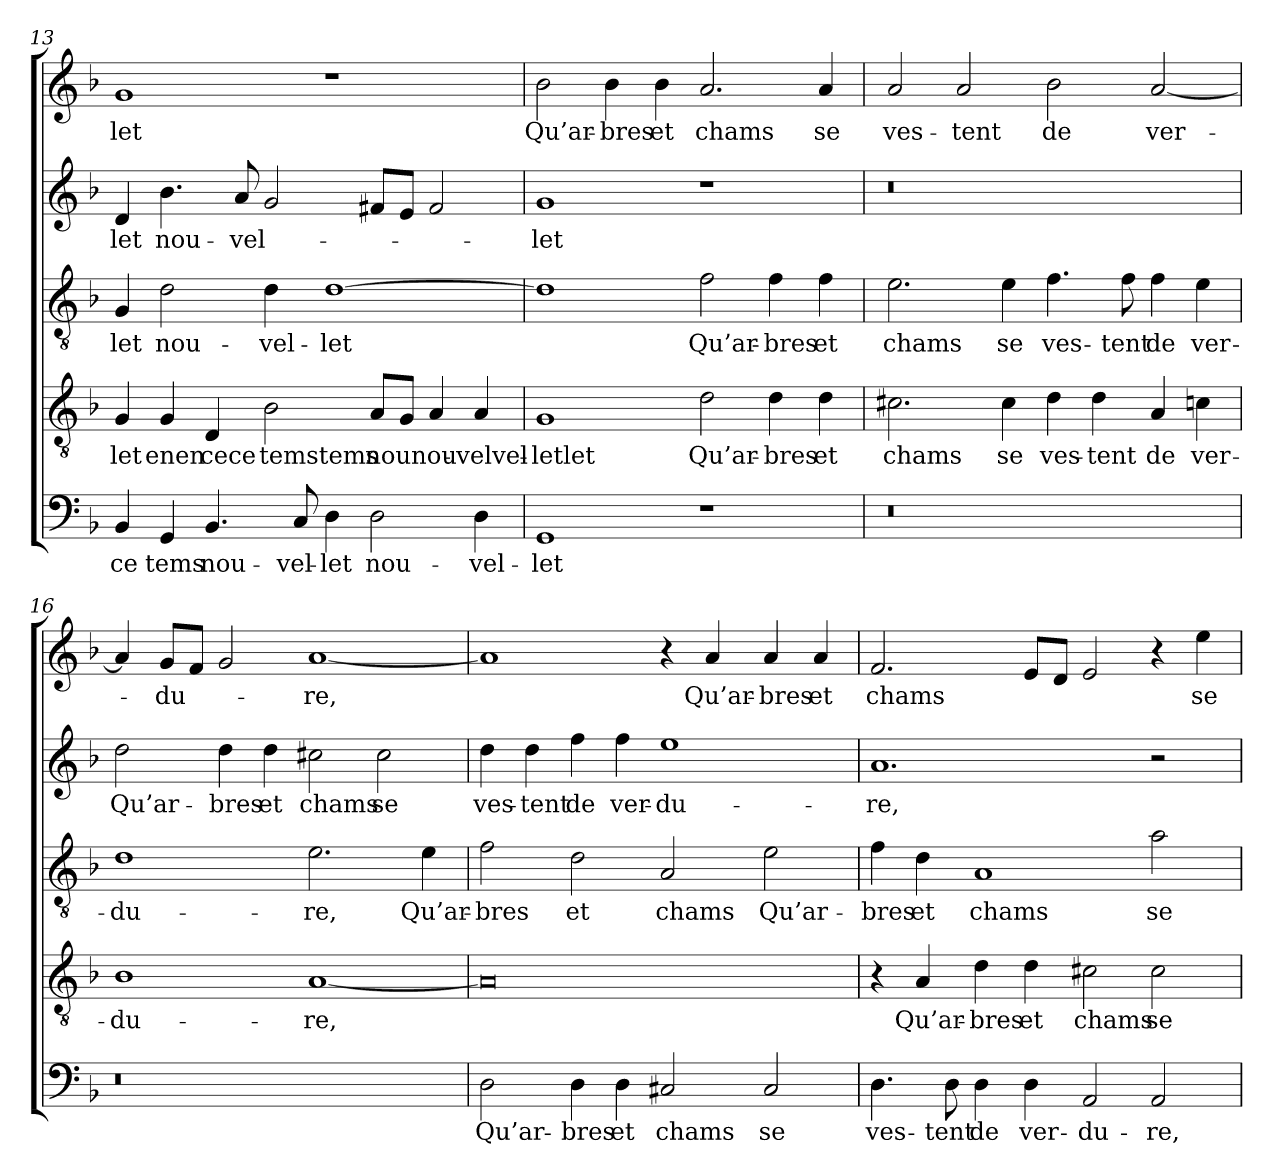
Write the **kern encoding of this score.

**kern	**text	**kern	**text	**kern	**text	**kern	**text	**kern	**text
*part5	*part5	*part4	*part4	*part3	*part3	*part2	*part2	*part1	*part1
*staff5	*staff5	*staff4	*staff4	*staff3	*staff3	*staff2	*staff2	*staff1	*staff1
!!LO:LB:g=z
*clefF4	*	*clefGv2	*	*clefGv2	*	*clefG2	*	*clefG2	*
*k[b-]	*	*k[b-]	*	*k[b-]	*	*k[b-]	*	*k[b-]	*
=13	=13	=13	=13	=13	=13	=13	=13	=13	=13
4BB-	ce	4G	-let	4G	-let	4d	-let	1g	-let
4GG	tems	4G	enen	2d	nou-	4.b-	nou-	.	.
4.BB-	nou-	4D	cece	.	.	.	.	.	.
.	.	.	.	.	.	8a	-vel-	.	.
.	.	2B-	temstems	4d	-vel-	2g	.	.	.
8C	-vel-	.	.	.	.	.	.	.	.
4D	-let	.	.	[1d	-let	.	.	1r	.
2D	nou-	8AL	nounou-	.	.	8f#XL	.	.	.
.	.	8GJ	.	.	.	8eJ	.	.	.
.	.	4A	.	.	.	2f#	.	.	.
4D	-vel-	4A	-velvel-	.	.	.	.	.	.
=14	=14	=14	=14	=14	=14	=14	=14	=14	=14
1GG	-let	1G	-letlet	1d]	.	1g	-let	2b-	Qu’ar-
.	.	.	.	.	.	.	.	4b-	-bres
.	.	.	.	.	.	.	.	4b-	et
1r	.	2d	Qu’ar-	2f	Qu’ar-	1r	.	2.a	chams
.	.	4d	-bres	4f	-bres	.	.	.	.
.	.	4d	et	4f	et	.	.	4a	se
=15	=15	=15	=15	=15	=15	=15	=15	=15	=15
0r	.	2.c#X	chams	2.e	chams	0r	.	2a	ves-
.	.	.	.	.	.	.	.	2a	-tent
.	.	4c#	se	4e	se	.	.	.	.
.	.	4d	ves-	4.f	ves-	.	.	2b-	de
.	.	4d	-tent	.	.	.	.	.	.
.	.	.	.	8f	-tent	.	.	.	.
.	.	4A	de	4f	de	.	.	[2a	ver-
.	.	4cn	ver-	4e	ver-	.	.	.	.
!!LO:PB:g=z
=16	=16	=16	=16	=16	=16	=16	=16	=16	=16
0r	.	1B-	-du-	1d	-du-	2dd	Qu’ar-	4a]	.
.	.	.	.	.	.	.	.	8gL	-du-
.	.	.	.	.	.	.	.	8fJ	.
.	.	.	.	.	.	4dd	-bres	2g	.
.	.	.	.	.	.	4dd	et	.	.
.	.	[1A	-re,	2.e	-re,	2cc#X	chams	[1a	-re,
.	.	.	.	.	.	2cc#	se	.	.
.	.	.	.	4e	Qu’ar-	.	.	.	.
=17	=17	=17	=17	=17	=17	=17	=17	=17	=17
2D	Qu’ar-	0A]	.	2f	-bres	4dd	ves-	1a]	.
.	.	.	.	.	.	4dd	-tent	.	.
4D	-bres	.	.	2d	et	4ff	de	.	.
4D	et	.	.	.	.	4ff	ver-	.	.
2C#X	chams	.	.	2A	chams	1ee	-du-	4r	.
.	.	.	.	.	.	.	.	4a	Qu’ar-
2C#	se	.	.	2e	Qu’ar-	.	.	4a	-bres
.	.	.	.	.	.	.	.	4a	et
=18	=18	=18	=18	=18	=18	=18	=18	=18	=18
4.D	ves-	4r	.	4f	-bres	1.a	-re,	2.f	chams
.	.	4A	Qu’ar-	4d	et	.	.	.	.
8D	-tent	.	.	.	.	.	.	.	.
4D	de	4d	-bres	1A	chams	.	.	.	.
4D	ver-	4d	et	.	.	.	.	8eL	.
.	.	.	.	.	.	.	.	8dJ	.
2AA	-du-	2c#X	chams	.	.	.	.	2e	.
2AA	-re,	2c#	se	2a	se	2r	.	4r	.
.	.	.	.	.	.	.	.	4ee	se
=	=	=	=	=	=	=	=	=	=
*-	*-	*-	*-	*-	*-	*-	*-	*-	*-
